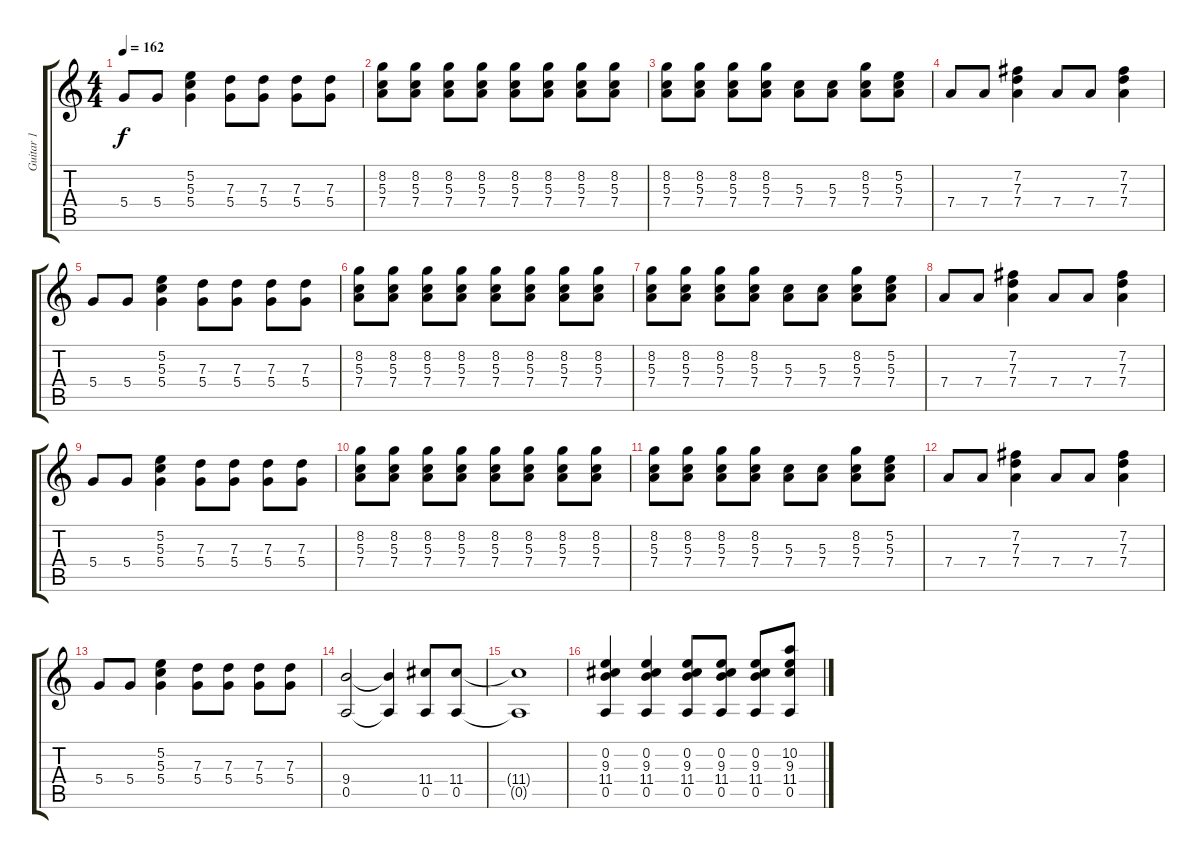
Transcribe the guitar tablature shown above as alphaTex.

\track ("Guitar 1" "Guitar 1") {instrument electricguitarclean}
\staff {score tabs}
\tuning (E4 B3 G3 D3 A2 E2) {hide}
\ts (4 4)
\tempo 162
\clef g2
\ks c
5.4.8{dy f} 5.4.8 (5.2 5.3 5.4).4 (7.3 5.4).8 (7.3 5.4).8 (7.3 5.4).8 (7.3 5.4).8 |
(8.2 5.3 7.4).8 (8.2 5.3 7.4).8 (8.2 5.3 7.4).8 (8.2 5.3 7.4).8 (8.2 5.3 7.4).8 (8.2 5.3 7.4).8 (8.2 5.3 7.4).8 (8.2 5.3 7.4).8 |
(8.2 5.3 7.4).8 (8.2 5.3 7.4).8 (8.2 5.3 7.4).8 (8.2 5.3 7.4).8 (5.3 7.4).8 (5.3 7.4).8 (8.2 5.3 7.4).8 (5.2 5.3 7.4).8 |
7.4.8 7.4.8 (7.2 7.3 7.4).4 7.4.8 7.4.8 (7.2 7.3 7.4).4 |
5.4.8 5.4.8 (5.2 5.3 5.4).4 (7.3 5.4).8 (7.3 5.4).8 (7.3 5.4).8 (7.3 5.4).8 |
(8.2 5.3 7.4).8 (8.2 5.3 7.4).8 (8.2 5.3 7.4).8 (8.2 5.3 7.4).8 (8.2 5.3 7.4).8 (8.2 5.3 7.4).8 (8.2 5.3 7.4).8 (8.2 5.3 7.4).8 |
(8.2 5.3 7.4).8 (8.2 5.3 7.4).8 (8.2 5.3 7.4).8 (8.2 5.3 7.4).8 (5.3 7.4).8 (5.3 7.4).8 (8.2 5.3 7.4).8 (5.2 5.3 7.4).8 |
7.4.8 7.4.8 (7.2 7.3 7.4).4 7.4.8 7.4.8 (7.2 7.3 7.4).4 |
5.4.8 5.4.8 (5.2 5.3 5.4).4 (7.3 5.4).8 (7.3 5.4).8 (7.3 5.4).8 (7.3 5.4).8 |
(8.2 5.3 7.4).8 (8.2 5.3 7.4).8 (8.2 5.3 7.4).8 (8.2 5.3 7.4).8 (8.2 5.3 7.4).8 (8.2 5.3 7.4).8 (8.2 5.3 7.4).8 (8.2 5.3 7.4).8 |
(8.2 5.3 7.4).8 (8.2 5.3 7.4).8 (8.2 5.3 7.4).8 (8.2 5.3 7.4).8 (5.3 7.4).8 (5.3 7.4).8 (8.2 5.3 7.4).8 (5.2 5.3 7.4).8 |
7.4.8 7.4.8 (7.2 7.3 7.4).4 7.4.8 7.4.8 (7.2 7.3 7.4).4 |
5.4.8 5.4.8 (5.2 5.3 5.4).4 (7.3 5.4).8 (7.3 5.4).8 (7.3 5.4).8 (7.3 5.4).8 |
(9.4 0.5).2 (9.4{t} 0.5{t}).4 (11.4 0.5).8 (11.4 0.5).8 |
(11.4{t} 0.5{t}).1 |
(0.2 9.3 11.4 0.5).4 (0.2 9.3 11.4 0.5).4 (0.2 9.3 11.4 0.5).8 (0.2 9.3 11.4 0.5).8 (0.2 9.3 11.4 0.5).8 (10.2 9.3 11.4 0.5).8
